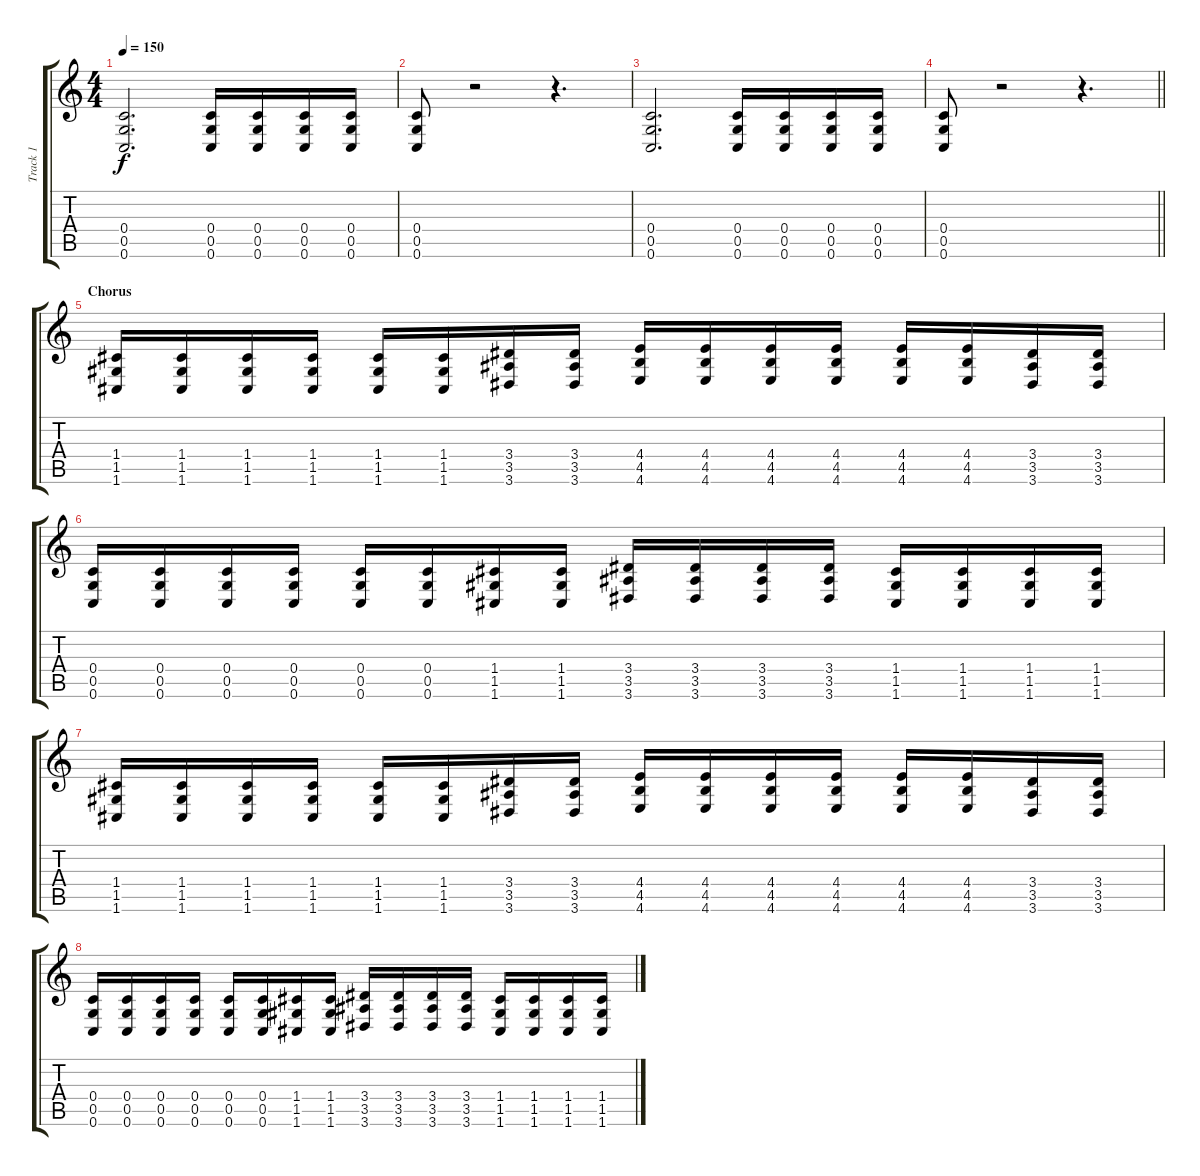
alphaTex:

\track ("Track 1" "Track 1") {instrument distortionguitar}
\staff {score tabs}
\tuning (D4 A3 F3 C3 G2 C2) {hide}
\ts (4 4)
\tempo 150
\clef g2
\ks c
(0.4 0.5 0.6).2{d dy f} (0.4 0.5 0.6).16 (0.4 0.5 0.6).16 (0.4 0.5 0.6).16 (0.4 0.5 0.6).16 |
(0.4 0.5 0.6).8 r.2 r.4{d} |
(0.4 0.5 0.6).2{d} (0.4 0.5 0.6).16 (0.4 0.5 0.6).16 (0.4 0.5 0.6).16 (0.4 0.5 0.6).16 |
\barLineRight lightlight
(0.4 0.5 0.6).8 r.2 r.4{d} |
\section ("" "Chorus")
(1.4 1.5 1.6).16 (1.4 1.5 1.6).16 (1.4 1.5 1.6).16 (1.4 1.5 1.6).16 (1.4 1.5 1.6).16 (1.4 1.5 1.6).16 (3.4 3.5 3.6).16 (3.4 3.5 3.6).16 (4.4 4.5 4.6).16 (4.4 4.5 4.6).16 (4.4 4.5 4.6).16 (4.4 4.5 4.6).16 (4.4 4.5 4.6).16 (4.4 4.5 4.6).16 (3.4 3.5 3.6).16 (3.4 3.5 3.6).16 |
(0.4 0.5 0.6).16 (0.4 0.5 0.6).16 (0.4 0.5 0.6).16 (0.4 0.5 0.6).16 (0.4 0.5 0.6).16 (0.4 0.5 0.6).16 (1.4 1.5 1.6).16 (1.4 1.5 1.6).16 (3.4 3.5 3.6).16 (3.4 3.5 3.6).16 (3.4 3.5 3.6).16 (3.4 3.5 3.6).16 (1.4 1.5 1.6).16 (1.4 1.5 1.6).16 (1.4 1.5 1.6).16 (1.4 1.5 1.6).16 |
(1.4 1.5 1.6).16 (1.4 1.5 1.6).16 (1.4 1.5 1.6).16 (1.4 1.5 1.6).16 (1.4 1.5 1.6).16 (1.4 1.5 1.6).16 (3.4 3.5 3.6).16 (3.4 3.5 3.6).16 (4.4 4.5 4.6).16 (4.4 4.5 4.6).16 (4.4 4.5 4.6).16 (4.4 4.5 4.6).16 (4.4 4.5 4.6).16 (4.4 4.5 4.6).16 (3.4 3.5 3.6).16 (3.4 3.5 3.6).16 |
(0.4 0.5 0.6).16 (0.4 0.5 0.6).16 (0.4 0.5 0.6).16 (0.4 0.5 0.6).16 (0.4 0.5 0.6).16 (0.4 0.5 0.6).16 (1.4 1.5 1.6).16 (1.4 1.5 1.6).16 (3.4 3.5 3.6).16 (3.4 3.5 3.6).16 (3.4 3.5 3.6).16 (3.4 3.5 3.6).16 (1.4 1.5 1.6).16 (1.4 1.5 1.6).16 (1.4 1.5 1.6).16 (1.4 1.5 1.6).16
